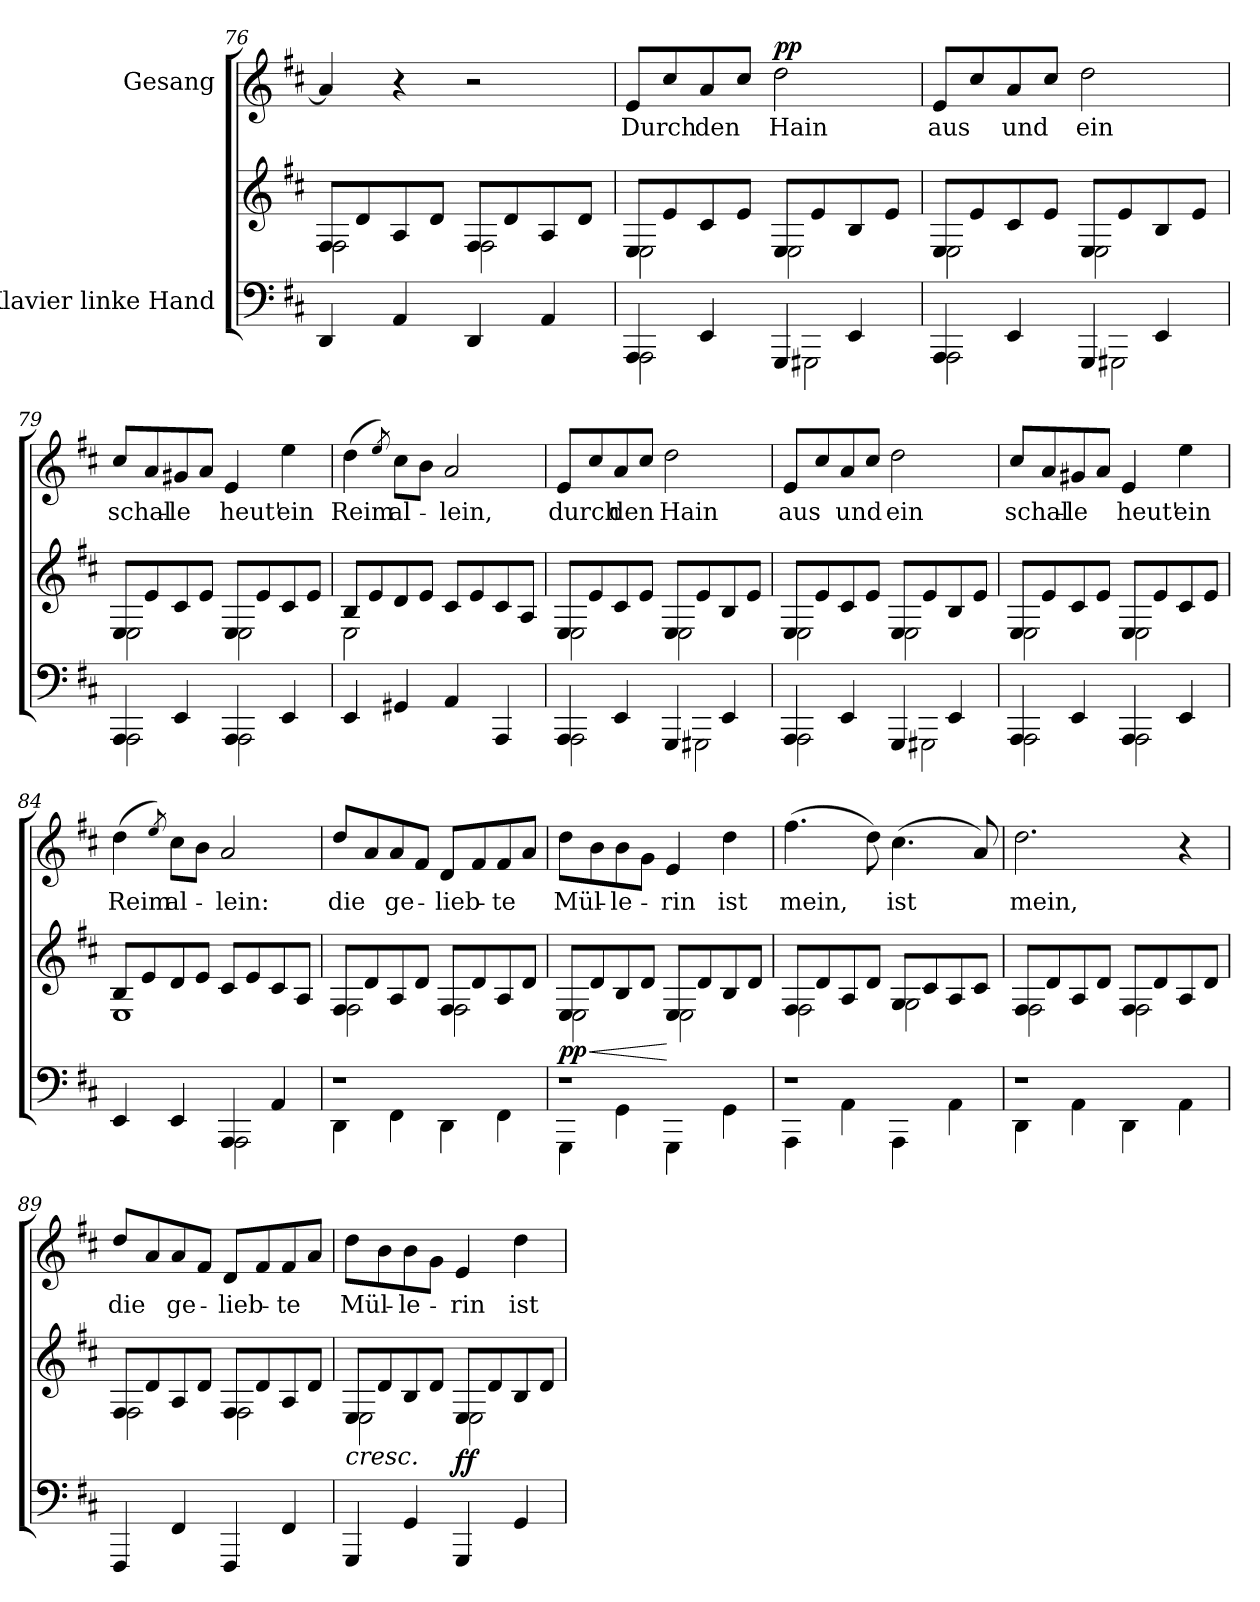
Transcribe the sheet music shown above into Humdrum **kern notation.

**kern	**kern	**dynam	**kern	**text	**dynam
*part2	*part2	*part2	*part1	*part1	*part1
*staff3	*staff2	*staff2/3	*staff1	*staff1	*staff1
*I"Klavier linke Hand	*	*	*I"Gesang	*	*
*clefF4	*clefG2	*	*clefG2	*	*
*k[f#c#]	*k[f#c#]	*	*k[f#c#]	*	*
=76	=76	=76	=76	=76	=76
*	*^	*	*	*	*
4DD/	8F#/L	2F#\	.	4a/]	.	.
.	8d/	.	.	.	.	.
4AA/	8A/	.	.	4r	.	.
.	8d/J	.	.	.	.	.
4DD/	8F#/L	2F#\	.	2r	.	.
.	8d/	.	.	.	.	.
4AA/	8A/	.	.	.	.	.
.	8d/J	.	.	.	.	.
!!LO:LB:g=z
=77	=77	=77	=77	=77	=77	=77
*^	*	*	*	*	*	*
!	!	!	!	!	!	!LO:LY:b	!
4AAA/	2AAA\	8E/L	2E\	.	8e/L	Durch	.
.	.	8e/	.	.	8cc#/	.	.
!	!	!	!	!	!	!LO:LY:b	!
4EE/	.	8c#/	.	.	8a/	den	.
.	.	8e/J	.	.	8cc#/J	.	.
!	!	!	!	!	!	!LO:LY:b	!LO:DY:b
!	!	!	!	!	!	!	!LO:DY:n=1:b
4GGG/	2GGG#X\	8E/L	2E\	.	2dd\	Hain	p p
.	.	8e/	.	.	.	.	.
4EE/	.	8B/	.	.	.	.	.
.	.	8e/J	.	.	.	.	.
=78	=78	=78	=78	=78	=78	=78	=78
!	!	!	!	!	!	!LO:LY:b	!
4AAA/	2AAA\	8E/L	2E\	.	8e/L	aus	.
.	.	8e/	.	.	8cc#/	.	.
!	!	!	!	!	!	!LO:LY:b	!
4EE/	.	8c#/	.	.	8a/	und	.
.	.	8e/J	.	.	8cc#/J	.	.
!	!	!	!	!	!	!LO:LY:b	!
4GGG/	2GGG#X\	8E/L	2E\	.	2dd\	ein	.
.	.	8e/	.	.	.	.	.
4EE/	.	8B/	.	.	.	.	.
.	.	8e/J	.	.	.	.	.
=79	=79	=79	=79	=79	=79	=79	=79
!	!	!	!	!	!	!LO:LY:b	!
4AAA/	2AAA\	8E/L	2E\	.	8cc#/L	schal-	.
.	.	8e/	.	.	8a/	.	.
!	!	!	!	!	!	!LO:LY:b	!
4EE/	.	8c#/	.	.	8g#X/	le	.
.	.	8e/J	.	.	8a/J	.	.
!	!	!	!	!	!	!LO:LY:b	!
4AAA/	2AAA\	8E/L	2E\	.	4e/	heut'	.
.	.	8e/	.	.	.	.	.
!	!	!	!	!	!	!LO:LY:b	!
4EE/	.	8c#/	.	.	4ee\	ein	.
.	.	8e/J	.	.	.	.	.
*v	*v	*	*	*	*	*	*
!!LO:LB:g=z
=80	=80	=80	=80	=80	=80	=80
!	!	!	!	!	!LO:LY:b	!
4EE/	8B/L	2E\	.	(4dd\	Reim	.
.	8e/	.	.	.	.	.
.	.	.	.	8qee/)	.	.
!	!	!	!	!	!LO:LY:b	!
4GG#X/	8d/	.	.	8cc#\L	al-	.
.	8e/J	.	.	8b\J	.	.
!	!	!	!	!	!LO:LY:b	!
4AA/	8c#/L	2ryy	.	2a/	lein,	.
.	8e/	.	.	.	.	.
4AAA/	8c#/	.	.	.	.	.
.	8A/J	.	.	.	.	.
!!LO:PB:g=z
=81	=81	=81	=81	=81	=81	=81
*^	*	*	*	*	*	*
!	!	!	!	!	!	!LO:LY:b	!
4AAA/	2AAA\	8E/L	2E\	.	8e/L	durch	.
.	.	8e/	.	.	8cc#/	.	.
!	!	!	!	!	!	!LO:LY:b	!
4EE/	.	8c#/	.	.	8a/	den	.
.	.	8e/J	.	.	8cc#/J	.	.
!	!	!	!	!	!	!LO:LY:b	!
4GGG/	2GGG#X\	8E/L	2E\	.	2dd\	Hain	.
.	.	8e/	.	.	.	.	.
4EE/	.	8B/	.	.	.	.	.
.	.	8e/J	.	.	.	.	.
=82	=82	=82	=82	=82	=82	=82	=82
!	!	!	!	!	!	!LO:LY:b	!
4AAA/	2AAA\	8E/L	2E\	.	8e/L	aus	.
.	.	8e/	.	.	8cc#/	.	.
!	!	!	!	!	!	!LO:LY:b	!
4EE/	.	8c#/	.	.	8a/	und	.
.	.	8e/J	.	.	8cc#/J	.	.
!	!	!	!	!	!	!LO:LY:b	!
4GGG/	2GGG#X\	8E/L	2E\	.	2dd\	ein	.
.	.	8e/	.	.	.	.	.
4EE/	.	8B/	.	.	.	.	.
.	.	8e/J	.	.	.	.	.
=83	=83	=83	=83	=83	=83	=83	=83
!	!	!	!	!	!	!LO:LY:b	!
4AAA/	2AAA\	8E/L	2E\	.	8cc#/L	schal-	.
.	.	8e/	.	.	8a/	.	.
!	!	!	!	!	!	!LO:LY:b	!
4EE/	.	8c#/	.	.	8g#X/	le	.
.	.	8e/J	.	.	8a/J	.	.
!	!	!	!	!	!	!LO:LY:b	!
4AAA/	2AAA\	8E/L	2E\	.	4e/	heut'	.
.	.	8e/	.	.	.	.	.
!	!	!	!	!	!	!LO:LY:b	!
4EE/	.	8c#/	.	.	4ee\	ein	.
.	.	8e/J	.	.	.	.	.
!!LO:LB:g=z
=84	=84	=84	=84	=84	=84	=84	=84
!	!	!	!	!	!	!LO:LY:b	!
4EE/	2ryy	8B/L	1E	.	(4dd\	Reim	.
.	.	8e/	.	.	.	.	.
.	.	.	.	.	8qee/)	.	.
!	!	!	!	!	!	!LO:LY:b	!
4EE/	.	8d/	.	.	8cc#\L	al-	.
.	.	8e/J	.	.	8b\J	.	.
!	!	!	!	!	!	!LO:LY:b	!
4AAA/	2AAA\	8c#/L	.	.	2a/	lein:	.
.	.	8e/	.	.	.	.	.
4AA/	.	8c#/	.	.	.	.	.
.	.	8A/J	.	.	.	.	.
!!LO:LB:g=z
=85	=85	=85	=85	=85	=85	=85	=85
!	!	!	!	!	!	!LO:LY:b	!LO:DY:b
!	!	!	!	!	!	!	!LO:DY:n=1:b
!	!	!	!	!	!	!	!LO:DY:n=2:b
1r	4DD\	8F#/L	2F#\	.	8dd/L	die	p p ff
.	.	8d/	.	.	8a/	.	.
!	!	!	!	!	!	!LO:LY:b	!
.	4FF#\	8A/	.	.	8a/	ge-	.
.	.	8d/J	.	.	8f#/J	.	.
!	!	!	!	!	!	!LO:LY:b	!
.	4DD\	8F#/L	2F#\	.	8d/L	lieb-	.
.	.	8d/	.	.	8f#/	.	.
!	!	!	!	!	!	!LO:LY:b	!
.	4FF#\	8A/	.	.	8f#/	te	.
.	.	8d/J	.	.	8a/J	.	.
=86	=86	=86	=86	=86	=86	=86	=86
!	!	!	!	!LO:HP:b	!	!LO:LY:b	!
!	!	!	!	!LO:DY:n=1:b	!	!	!
!	!	!	!	!LO:DY:n=2:b	!	!	!
1r	4GGG\	8E/L	2E\	< p p	8dd\L	Mül-	.
.	.	8d/	.	.	8b\	.	.
!	!	!	!	!	!	!LO:LY:b	!
.	4GG\	8B/	.	.	8b\	le-	.
.	.	8d/J	.	.	8g\J	.	.
!	!	!	!	!	!	!LO:LY:b	!
.	4GGG\	8E/L	2E\	[	4e/	rin	.
.	.	8d/	.	.	.	.	.
!	!	!	!	!	!	!LO:LY:b	!
.	4GG\	8B/	.	.	4dd\	ist	.
.	.	8d/J	.	.	.	.	.
=87	=87	=87	=87	=87	=87	=87	=87
!	!	!	!	!	!	!LO:LY:b	!
1r	4AAA\	8F#/L	2F#\	.	(4.ff#\	mein,	.
.	.	8d/	.	.	.	.	.
.	4AA\	8A/	.	.	.	.	.
.	.	8d/J	.	.	8dd\)	.	.
!	!	!	!	!	!	!LO:LY:b	!
.	4AAA\	8G/L	2G\	.	(4.cc#\	ist	.
.	.	8c#/	.	.	.	.	.
.	4AA\	8A/	.	.	.	.	.
.	.	8c#/J	.	.	8a/)	.	.
!!LO:LB:g=z
=88	=88	=88	=88	=88	=88	=88	=88
!	!	!	!	!	!	!LO:LY:b	!
1r	4DD\	8F#/L	2F#\	.	2.dd\	mein,	.
.	.	8d/	.	.	.	.	.
.	4AA\	8A/	.	.	.	.	.
.	.	8d/J	.	.	.	.	.
.	4DD\	8F#/L	2F#\	.	.	.	.
.	.	8d/	.	.	.	.	.
.	4AA\	8A/	.	.	4r	.	.
.	.	8d/J	.	.	.	.	.
*v	*v	*	*	*	*	*	*
!!LO:PB:g=z
=89	=89	=89	=89	=89	=89	=89
!	!	!	!	!	!LO:LY:b	!
4FFF#/	8F#/L	2F#\	.	8dd/L	die	.
.	8d/	.	.	8a/	.	.
!	!	!	!	!	!LO:LY:b	!
4FF#/	8A/	.	.	8a/	ge-	.
.	8d/J	.	.	8f#/J	.	.
!	!	!	!	!	!LO:LY:b	!
4FFF#/	8F#/L	2F#\	.	8d/L	lieb-	.
.	8d/	.	.	8f#/	.	.
!	!	!	!	!	!LO:LY:b	!
4FF#/	8A/	.	.	8f#/	te	.
.	8d/J	.	.	8a/J	.	.
=90	=90	=90	=90	=90	=90	=90
!	!	!	!LO:HP:b	!	!LO:LY:b	!
4GGG/	8E/L	2E\	<	8dd\L	Mül-	.
.	8d/	.	.	8b\	.	.
!	!	!	!	!	!LO:LY:b	!
4GG/	8B/	.	.	8b\	le-	.
.	8d/J	.	.	8g\J	.	.
!	!	!	!LO:DY:b	!	!LO:LY:b	!
4GGG/	8E/L	2E\	ff	4e/	rin	.
.	8d/	.	.	.	.	.
!	!	!	!	!	!LO:LY:b	!
4GG/	8B/	.	[	4dd\	ist	.
.	8d/J	.	.	.	.	.
*	*v	*v	*	*	*	*
=	=	=	=	=	=
*-	*-	*-	*-	*-	*-
